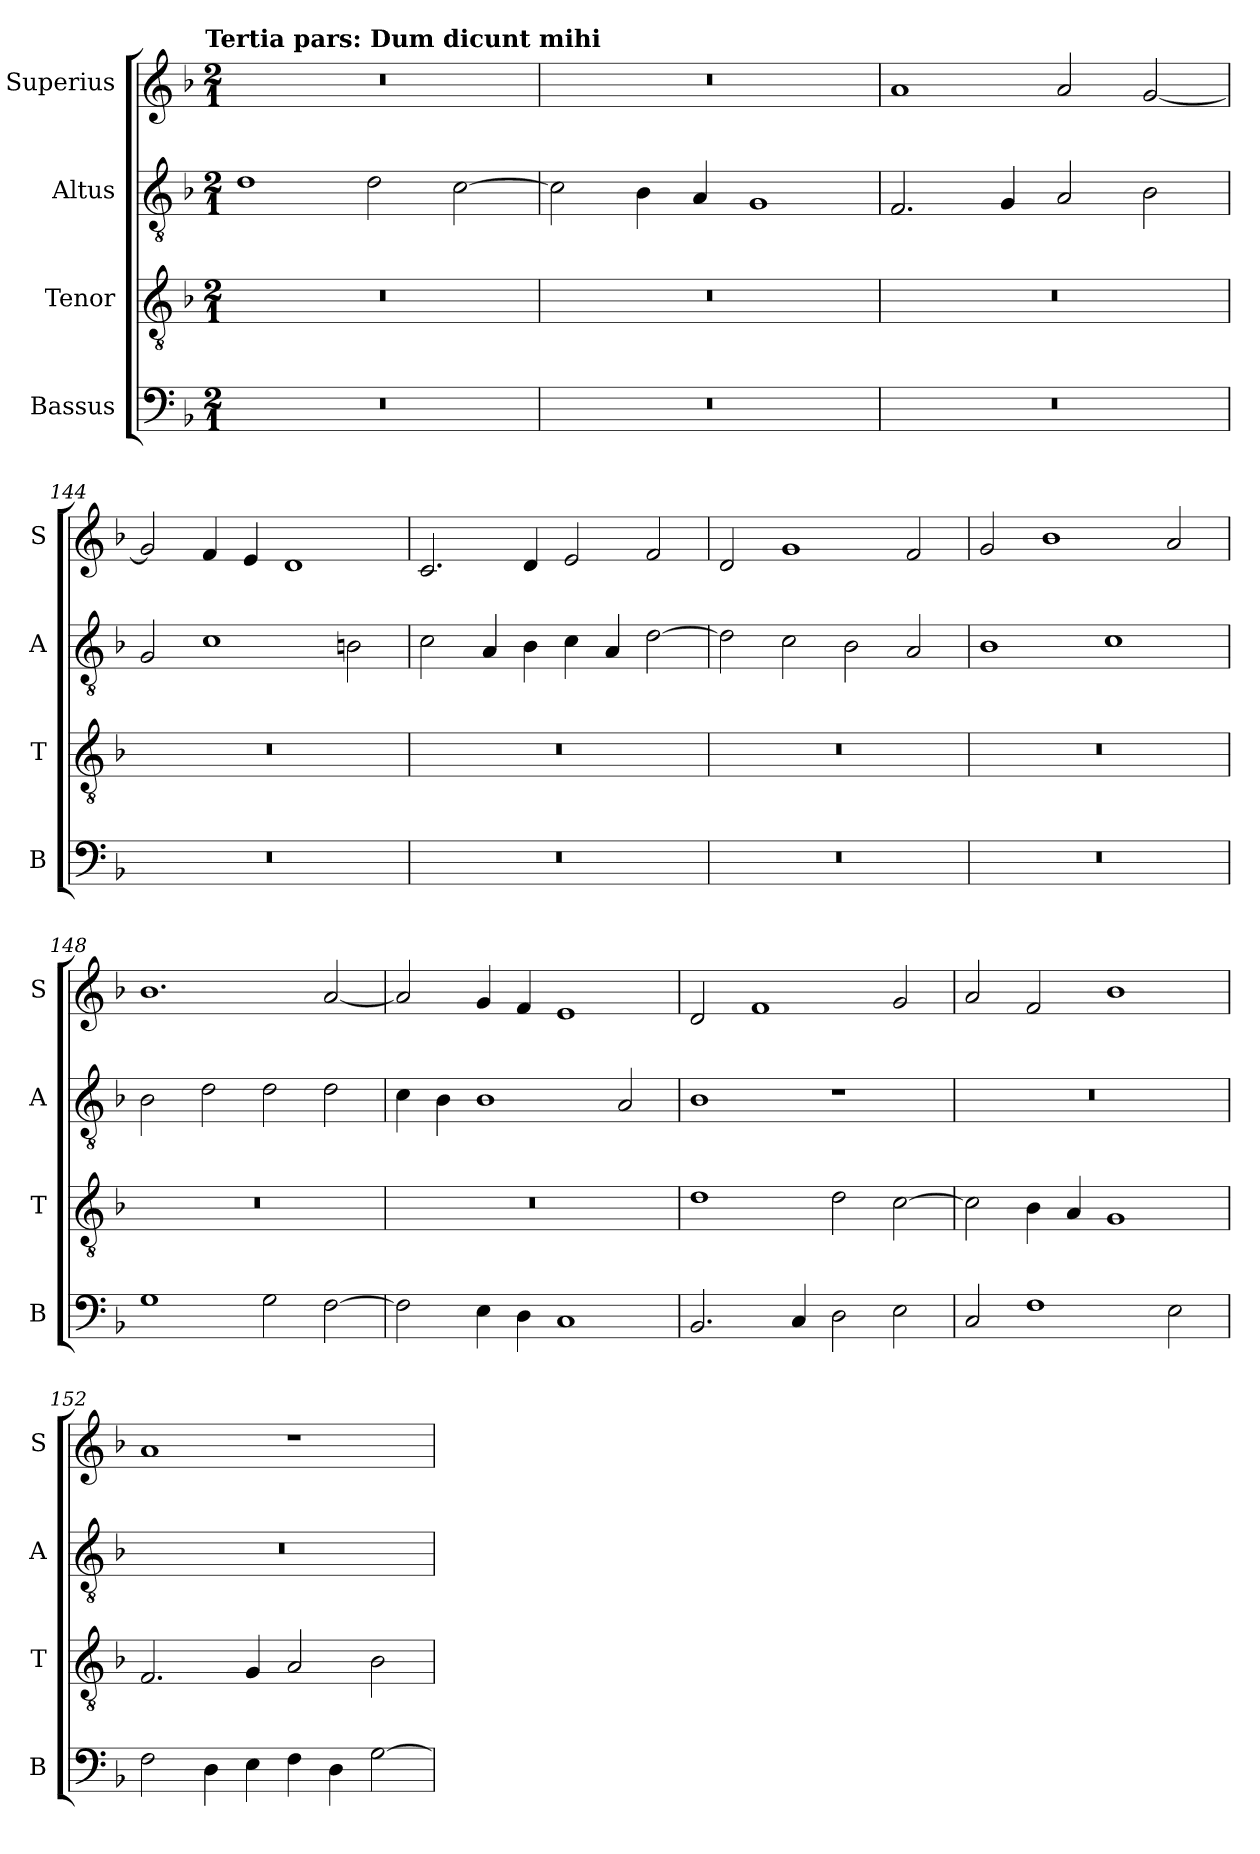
**kern	**kern	**kern	**kern
*part4	*part3	*part2	*part1
*staff4	*staff3	*staff2	*staff1
*I"Bassus	*I"Tenor	*I"Altus	*I"Superius
*I'B	*I'T	*I'A	*I'S
*clefF4	*clefGv2	*clefGv2	*clefG2
*k[b-]	*k[b-]	*k[b-]	*k[b-]
*F:	*F:	*F:	*F:
!!LO:TX:omd:t=Tertia pars&colon; Dum dicunt mihi
*M2/1	*M2/1	*M2/1	*M2/1
=	=	=	=
0r	0r	1d	0r
.	.	2d	.
.	.	[2c	.
=142	=142	=142	=142
0r	0r	2c]	0r
.	.	4B-	.
.	.	4A	.
.	.	1G	.
=143	=143	=143	=143
0r	0r	2.F	1a
.	.	4G	.
.	.	2A	2a
.	.	2B-	[2g
=144	=144	=144	=144
0r	0r	2G	2g]
.	.	1c	4f
.	.	.	4e
.	.	.	1d
.	.	2Bn	.
=145	=145	=145	=145
0r	0r	2c	2.c
.	.	4A	.
.	.	4B-	4d
.	.	4c	2e
.	.	4A	.
.	.	[2d	2f
=146	=146	=146	=146
0r	0r	2d]	2d
.	.	2c	1g
.	.	2B-	.
.	.	2A	2f
=147	=147	=147	=147
0r	0r	1B-	2g
.	.	.	1b-
.	.	1c	.
.	.	.	2a
=148	=148	=148	=148
1G	0r	2B-	1.b-
.	.	2d	.
2G	.	2d	.
[2F	.	2d	[2a
=149	=149	=149	=149
2F]	0r	4c	2a]
.	.	4B-	.
4E	.	1B-	4g
4D	.	.	4f
1C	.	.	1e
.	.	2A	.
=150	=150	=150	=150
2.BB-	1d	1B-	2d
.	.	.	1f
4C	.	.	.
2D	2d	1r	.
2E	[2c	.	2g
=151	=151	=151	=151
2C	2c]	0r	2a
1F	4B-	.	2f
.	4A	.	.
.	1G	.	1b-
2E	.	.	.
=152	=152	=152	=152
2F	2.F	0r	1a
4D	.	.	.
4E	4G	.	.
4F	2A	.	1r
4D	.	.	.
[2G	2B-	.	.
=	=	=	=
*-	*-	*-	*-
